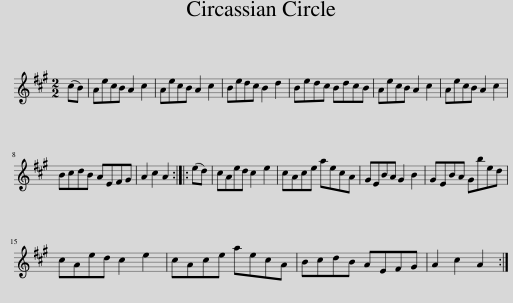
X:1
L:1/8
M:2/2
I:linebreak $
K:A
V:1 treble
V:1
 (cB) | AecB A2 c2 | AecB A2 c2 | Bedc B2 d2 | Bedc BdcB | %5
 AecB A2 c2 | AecB A2 c2 |$ BcdB AEFG | A2 c2 A2 :: (ed) | %10
 cAed c2 e2 | cAce aecA | GEBA G2 B2 | GEBA Gbed |$ cAed c2 e2 | %15
 cAce aecA | BcdB AEFG | A2 c2 A2 :| %18
